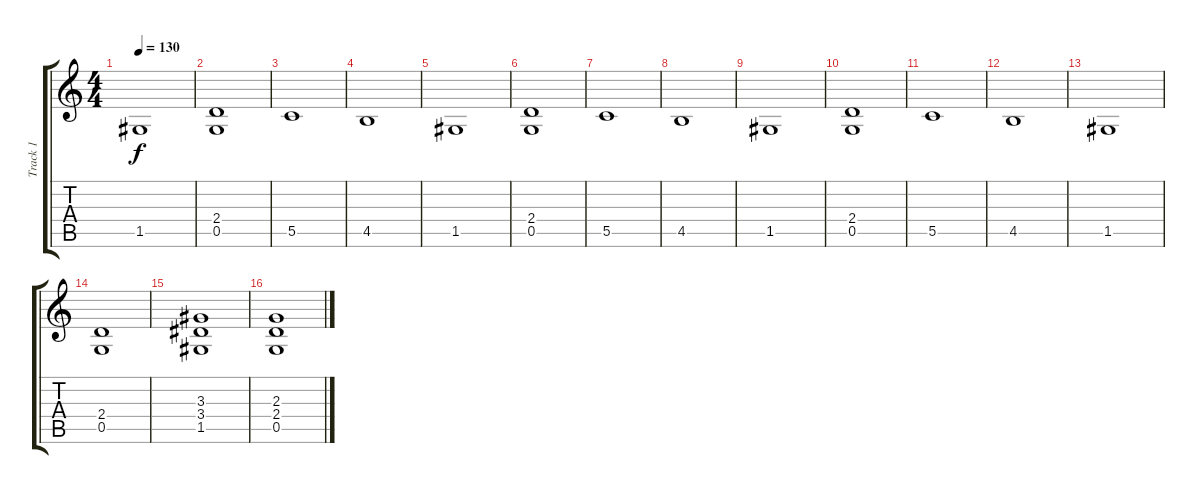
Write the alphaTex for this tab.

\track ("Track 1" "Track 1") {instrument electricguitarclean}
\staff {score tabs}
\tuning (D4 A3 F3 C3 G2 C2) {hide}
\ts (4 4)
\tempo 130
\clef g2
\ks c
1.5.1{dy f} |
(2.4 0.5).1 |
5.5.1 |
4.5.1 |
1.5.1 |
(2.4 0.5).1 |
5.5.1 |
4.5.1 |
1.5.1 |
(2.4 0.5).1 |
5.5.1 |
4.5.1 |
1.5.1 |
(2.4 0.5).1 |
(3.3 3.4 1.5).1 |
(2.3 2.4 0.5).1
